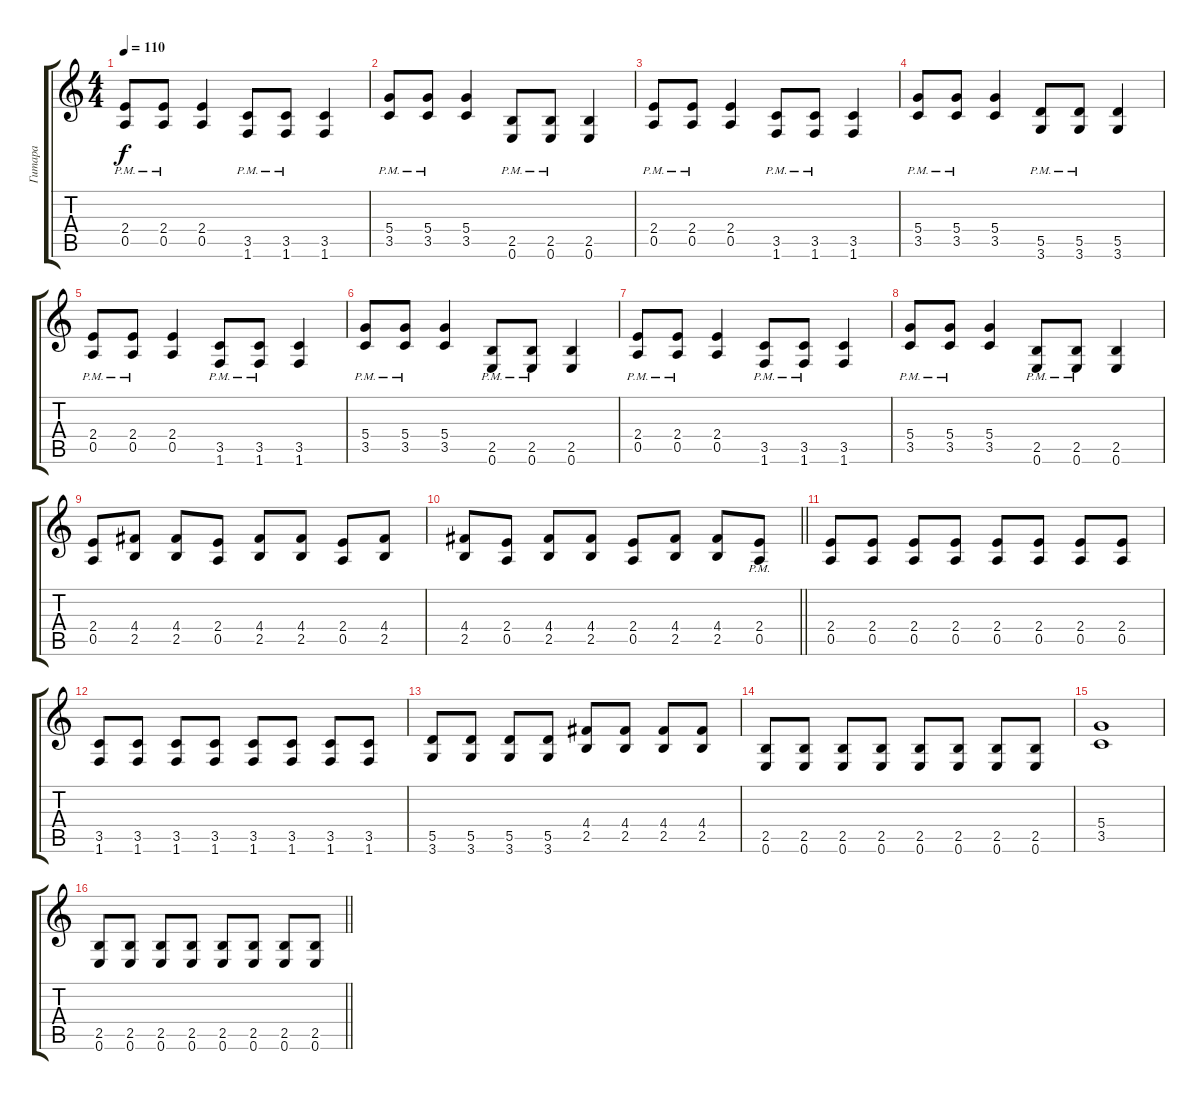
\track ("Гитара" "Гитара") {instrument distortionguitar}
\staff {score tabs}
\tuning (E4 B3 G3 D3 A2 E2) {hide}
\ts (4 4)
\tempo 110
\clef g2
\ks c
(2.4{pm} 0.5{pm}).8{dy f} (2.4{pm} 0.5{pm}).8 (2.4 0.5).4 (3.5{pm} 1.6{pm}).8 (3.5{pm} 1.6{pm}).8 (3.5 1.6).4 |
(5.4{pm} 3.5{pm}).8 (5.4{pm} 3.5{pm}).8 (5.4 3.5).4 (2.5{pm} 0.6{pm}).8 (2.5{pm} 0.6{pm}).8 (2.5 0.6).4 |
(2.4{pm} 0.5{pm}).8 (2.4{pm} 0.5{pm}).8 (2.4 0.5).4 (3.5{pm} 1.6{pm}).8 (3.5{pm} 1.6{pm}).8 (3.5 1.6).4 |
(5.4{pm} 3.5{pm}).8 (5.4{pm} 3.5{pm}).8 (5.4 3.5).4 (5.5{pm} 3.6{pm}).8 (5.5{pm} 3.6{pm}).8 (5.5 3.6).4 |
(2.4{pm} 0.5{pm}).8 (2.4{pm} 0.5{pm}).8 (2.4 0.5).4 (3.5{pm} 1.6{pm}).8 (3.5{pm} 1.6{pm}).8 (3.5 1.6).4 |
(5.4{pm} 3.5{pm}).8 (5.4{pm} 3.5{pm}).8 (5.4 3.5).4 (2.5{pm} 0.6{pm}).8 (2.5{pm} 0.6{pm}).8 (2.5 0.6).4 |
(2.4{pm} 0.5{pm}).8 (2.4{pm} 0.5{pm}).8 (2.4 0.5).4 (3.5{pm} 1.6{pm}).8 (3.5{pm} 1.6{pm}).8 (3.5 1.6).4 |
(5.4{pm} 3.5{pm}).8 (5.4{pm} 3.5{pm}).8 (5.4 3.5).4 (2.5{pm} 0.6{pm}).8 (2.5{pm} 0.6{pm}).8 (2.5 0.6).4 |
(2.4 0.5).8 (4.4 2.5).8 (4.4 2.5).8 (2.4 0.5).8 (4.4 2.5).8 (4.4 2.5).8 (2.4 0.5).8 (4.4 2.5).8 |
\barLineRight lightlight
(4.4 2.5).8 (2.4 0.5).8 (4.4 2.5).8 (4.4 2.5).8 (2.4 0.5).8 (4.4 2.5).8 (4.4 2.5).8 (2.4{pm} 0.5{pm}).8 |
(2.4 0.5).8 (2.4 0.5).8 (2.4 0.5).8 (2.4 0.5).8 (2.4 0.5).8 (2.4 0.5).8 (2.4 0.5).8 (2.4 0.5).8 |
(3.5 1.6).8 (3.5 1.6).8 (3.5 1.6).8 (3.5 1.6).8 (3.5 1.6).8 (3.5 1.6).8 (3.5 1.6).8 (3.5 1.6).8 |
(5.5 3.6).8 (5.5 3.6).8 (5.5 3.6).8 (5.5 3.6).8 (4.4 2.5).8 (4.4 2.5).8 (4.4 2.5).8 (4.4 2.5).8 |
(2.5 0.6).8 (2.5 0.6).8 (2.5 0.6).8 (2.5 0.6).8 (2.5 0.6).8 (2.5 0.6).8 (2.5 0.6).8 (2.5 0.6).8 |
(5.4 3.5).1 |
\barLineRight lightlight
(2.5 0.6).8 (2.5 0.6).8 (2.5 0.6).8 (2.5 0.6).8 (2.5 0.6).8 (2.5 0.6).8 (2.5 0.6).8 (2.5 0.6).8
